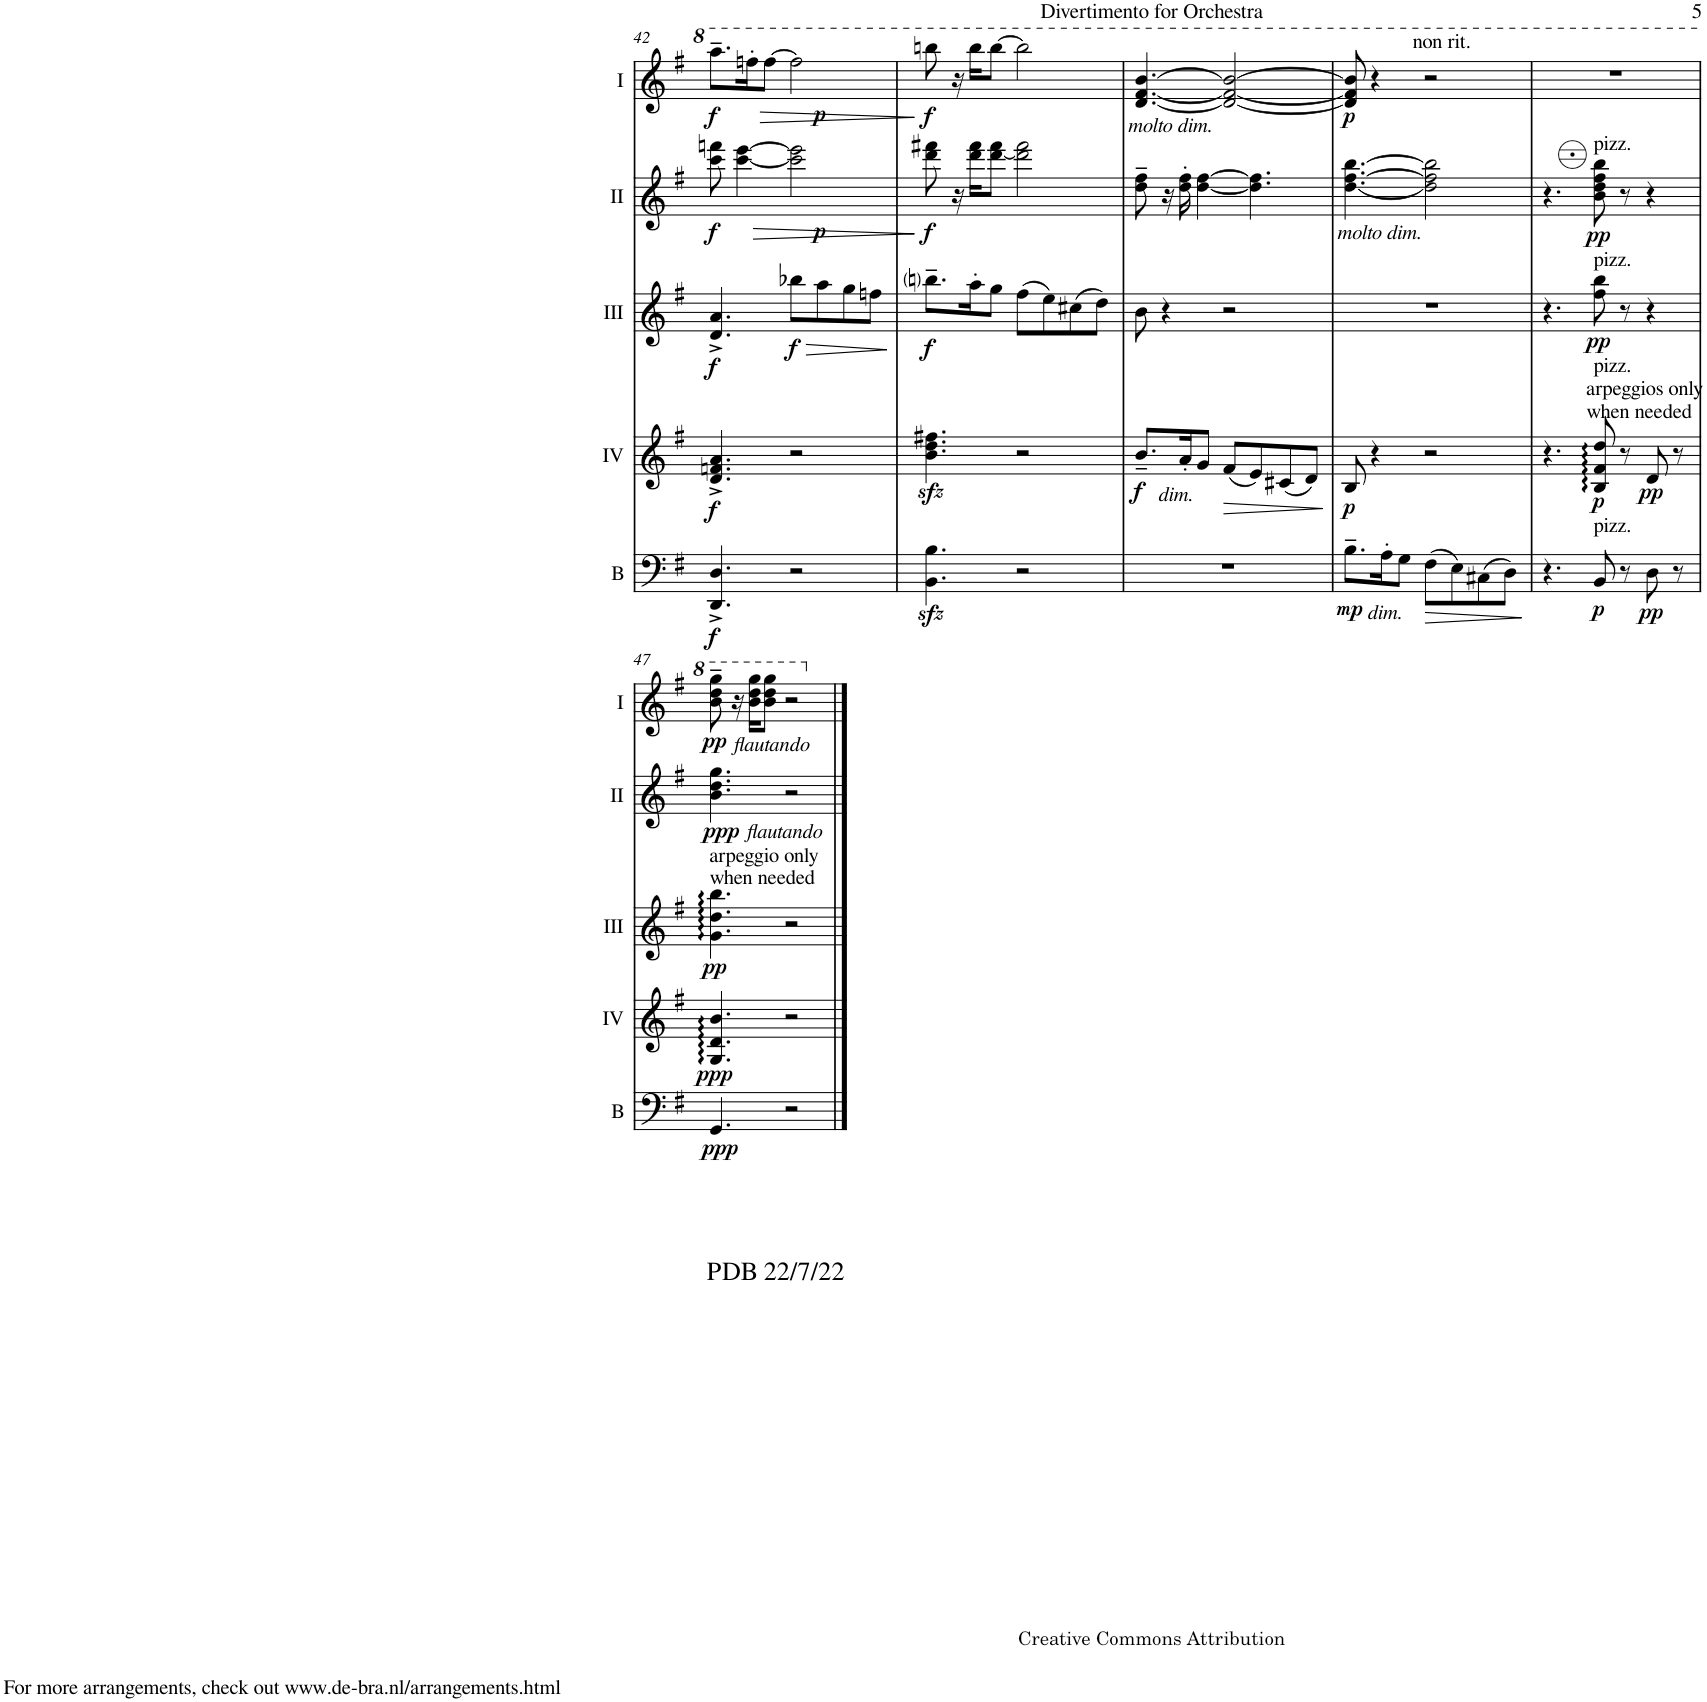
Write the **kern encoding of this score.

**kern	**dynam	**kern	**dynam	**kern	**dynam	**kern	**dynam	**kern	**dynam
*part5	*part5	*part4	*part4	*part3	*part3	*part2	*part2	*part1	*part1
*staff5	*staff5	*staff4	*staff4	*staff3	*staff3	*staff2	*staff2	*staff1	*staff1
*I"Bass	*	*I"Acc. 4	*	*I"Acc. 3	*	*I"Acc. 2	*	*I"Acc. 1	*
*I'B	*	*	*	*	*	*	*	*	*
!!LO:PB:g=z
*clefF4	*	*clefG2	*	*clefG2	*	*clefG2	*	*clefG2	*
*Trd7c12	*	*Trd7c12	*	*Trd7c12	*	*	*	*	*
*k[f#]	*	*k[f#]	*	*k[f#]	*	*k[f#]	*	*k[f#]	*
*M7/8	*	*M7/8	*	*M7/8	*	*M7/8	*	*M7/8	*
=42	=42	=42	=42	=42	=42	=42	=42	=42	=42
!	!LO:DY:b	!	!LO:DY:b	!	!LO:DY:b	!	!LO:DY:b	!	!LO:DY:b
4.DD/^ 4.D/^	f	4.d/^ 4.fn/^ 4.a/^	f	4.d/^ 4.a/^	f	8cc\ 8ffn\	f	8.aaa~\L	f
!	!	!	!	!	!	!	!LO:HP:b	!	!
.	.	.	.	.	.	[4cc\ [4ee\	>	.	.
.	.	.	.	.	.	.	.	16fffn'\K	.
!	!	!	!	!	!	!	!	!	!LO:HP:b
.	.	.	.	.	.	.	.	[8fff\J	>
!	!	!	!	!	!LO:HP:b	!	!	!	!
!	!	!	!	!	!LO:DY:n=1:b	!	!LO:DY:b	!	!LO:DY:b
2r	.	2r	.	8bb-X\L	> f	2cc\] 2ee\]	p	2fff\]	p
.	.	.	.	8aa\	.	.	.	.	.
.	.	.	.	8gg\	.	.	.	.	.
.	.	.	.	8ffn\J	.	.	.	.	.
.	.	.	.	.	]	.	]	.	]
=43	=43	=43	=43	=43	=43	=43	=43	=43	=43
!	!	!	!	!	!LO:DY:b	!	!LO:DY:b	!	!LO:DY:b
4.BB\zz< 4.B\zz<	.	4.b\zz< 4.dd\zz< 4.ff#X\zz<	.	8.bbni~\L	f	8dd\ 8ff#X\	f	8bbbn\	f
.	.	.	.	.	.	16r	.	16r	.
.	.	.	.	16aa'\K	.	16dd\ 16ff#\KL	.	16bbb\KL	.
.	.	.	.	8gg\J	.	[8dd\ 8ff#\J	.	[8bbb\J	.
2r	.	2r	.	(8ff#\L	.	2dd\] 2ff#\	.	2bbb\]	.
.	.	.	.	8ee\)	.	.	.	.	.
.	.	.	.	(8cc#X\	.	.	.	.	.
.	.	.	.	8dd\J)	.	.	.	.	.
=44	=44	=44	=44	=44	=44	=44	=44	=44	=44
!	!	!	!	!	!	!	!	!LO:TX:b:i:t=molto dim.	!
!	!	!LO:TX:b:i:t=dim.	!	!	!	!	!	!	!
!	!	!	!LO:DY:b	!	!	!	!	!	!
2..r	.	8.b~/L	f	8b\	.	8d\~ 8f#\~	.	[4.dd/ [4.ff#/ [4.bb/	.
.	.	.	.	4r	.	16r	.	.	.
.	.	16a'/K	.	.	.	16d\' 16f#\'	.	.	.
.	.	8g/J	.	.	.	[4d\ [4f#\	.	.	.
!	!	!	!LO:HP:b	!	!	!	!	!	!
.	.	(8f#/L	>	2r	.	.	.	2dd/_ 2ff#/_ 2bb/_	.
.	.	8e/)	.	.	.	4.d\] 4.f#\]	.	.	.
.	.	(8c#X/	.	.	.	.	.	.	.
.	.	8d/J)	.	.	.	.	.	.	.
.	.	.	]	.	.	.	.	.	.
=45	=45	=45	=45	=45	=45	=45	=45	=45	=45
!	!	!	!	!	!	!LO:TX:b:i:t=molto dim.	!	!	!
!LO:TX:b:i:t=dim.	!	!	!	!	!	!	!	!	!
!	!LO:DY:b	!	!LO:DY:b	!	!	!	!	!	!LO:DY:b
8.B~\L	mp	8B/	p	2..r	.	[4.d\ [4.f#\ [4.b\	.	8dd/] 8ff#/] 8bb/]	p
.	.	4r	.	.	.	.	.	4r	.
16A'\K	.	.	.	.	.	.	.	.	.
8G\J	.	.	.	.	.	.	.	.	.
!	!	!	!	!	!	!	!	!LO:TX:a:t=non rit.	!
!	!LO:HP:b	!	!	!	!	!	!	!	!
(8F#\L	>	2r	.	.	.	2d\] 2f#\] 2b\]	.	2r	.
8E\)	.	.	.	.	.	.	.	.	.
(8C#X\	.	.	.	.	.	.	.	.	.
8D\J)	.	.	.	.	.	.	.	.	.
.	]	.	.	.	.	.	.	.	.
=46	=46	=46	=46	=46	=46	=46	=46	=46	=46
4.r	.	4.r	.	4.r	.	4.r	.	2..r	.
!	!	!	!	!	!	!LO:TX:a:t=pizz.	!	!	!
!	!	!	!	!LO:TX:a:t=pizz.	!	!	!	!	!
!	!	!LO:TX:a:t=arpeggios only	!	!	!	!	!	!	!
!	!	!LO:TX:a:t=when needed	!	!	!	!	!	!	!
!	!	!LO:TX:a:t=pizz.	!	!	!	!	!	!	!
!LO:TX:a:t=pizz.	!	!	!	!	!	!	!	!	!
!	!LO:DY:b	!	!LO:DY:b	!	!LO:DY:b	!	!LO:DY:b	!	!
8BB/	p	8B/:: 8f#/:: 8dd/::	p	8ff#\ 8bb\	pp	8B\ 8d\ 8f#\ 8b\	pp	.	.
8r	.	8r	.	8r	.	8r	.	.	.
!	!LO:DY:b	!	!LO:DY:b	!	!	!	!	!	!
8D\	pp	8d/	pp	4r	.	4r	.	.	.
8r	.	8r	.	.	.	.	.	.	.
!!LO:LB:g=z
=47	=47	=47	=47	=47	=47	=47	=47	=47	=47
!	!	!	!	!	!	!	!	!LO:TX:b:t=PDB 22/7/22	!
!	!	!	!	!	!	!	!	!LO:TX:b:t=For more arrangements, check out www.de-bra.nl/arrangements.html	!
!	!	!	!	!	!	!	!	!LO:TX:b:i:t=flautando	!
!	!	!	!	!	!	!LO:TX:b:i:t=flautando	!	!	!
!	!	!	!	!LO:TX:a:t=arpeggio only	!	!	!	!	!
!	!	!	!	!LO:TX:a:t=when needed	!	!	!	!	!
!	!LO:DY:b	!	!LO:DY:b	!	!LO:DY:b	!	!LO:DY:b	!	!LO:DY:b
4.GG/	ppp	4.G/:: 4.d/:: 4.b/::	ppp	4.g\:: 4.dd\:: 4.bb\::	pp	4.B\ 4.d\ 4.g\	ppp	8bb\~ 8ddd\~ 8ggg\~	pp
.	.	.	.	.	.	.	.	16r	.
.	.	.	.	.	.	.	.	16bb\ 16ddd\ 16ggg\KL	.
.	.	.	.	.	.	.	.	8bb\ 8ddd\ 8ggg\J	.
2r	.	2r	.	2r	.	2r	.	2r	.
==	==	==	==	==	==	==	==	==	==
*-	*-	*-	*-	*-	*-	*-	*-	*-	*-
